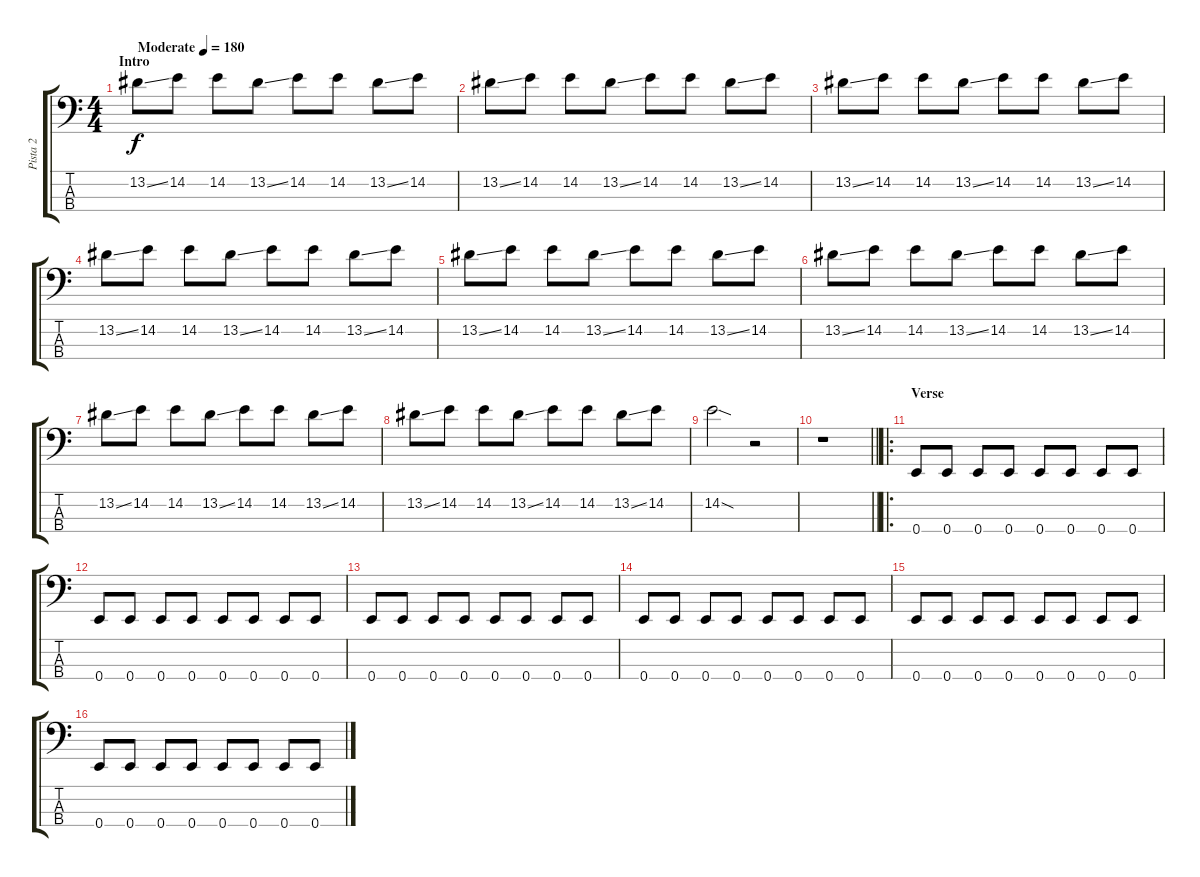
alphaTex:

\track ("Pista 2" "Pista 2") {instrument electricbassfinger}
\staff {score tabs}
\tuning (G2 D2 A1 E1) {hide}
\ts (4 4)
\section ("" "Intro")
\tempo (180 "Moderate")
\clef f4
\ks c
13.2{ss}.8{dy f instrument electricbassfinger} 14.2.8 14.2.8 13.2{ss}.8 14.2.8 14.2.8 13.2{ss}.8 14.2.8 |
13.2{ss}.8 14.2.8 14.2.8 13.2{ss}.8 14.2.8 14.2.8 13.2{ss}.8 14.2.8 |
13.2{ss}.8 14.2.8 14.2.8 13.2{ss}.8 14.2.8 14.2.8 13.2{ss}.8 14.2.8 |
13.2{ss}.8 14.2.8 14.2.8 13.2{ss}.8 14.2.8 14.2.8 13.2{ss}.8 14.2.8 |
13.2{ss}.8 14.2.8 14.2.8 13.2{ss}.8 14.2.8 14.2.8 13.2{ss}.8 14.2.8 |
13.2{ss}.8 14.2.8 14.2.8 13.2{ss}.8 14.2.8 14.2.8 13.2{ss}.8 14.2.8 |
13.2{ss}.8 14.2.8 14.2.8 13.2{ss}.8 14.2.8 14.2.8 13.2{ss}.8 14.2.8 |
13.2{ss}.8 14.2.8 14.2.8 13.2{ss}.8 14.2.8 14.2.8 13.2{ss}.8 14.2.8 |
14.2{sod}.2 r.2 |
\barLineRight lightlight
r.1 |
\ro
\section ("" "Verse")
0.4.8 0.4.8 0.4.8 0.4.8 0.4.8 0.4.8 0.4.8 0.4.8 |
0.4.8 0.4.8 0.4.8 0.4.8 0.4.8 0.4.8 0.4.8 0.4.8 |
0.4.8 0.4.8 0.4.8 0.4.8 0.4.8 0.4.8 0.4.8 0.4.8 |
0.4.8 0.4.8 0.4.8 0.4.8 0.4.8 0.4.8 0.4.8 0.4.8 |
0.4.8 0.4.8 0.4.8 0.4.8 0.4.8 0.4.8 0.4.8 0.4.8 |
0.4.8 0.4.8 0.4.8 0.4.8 0.4.8 0.4.8 0.4.8 0.4.8
